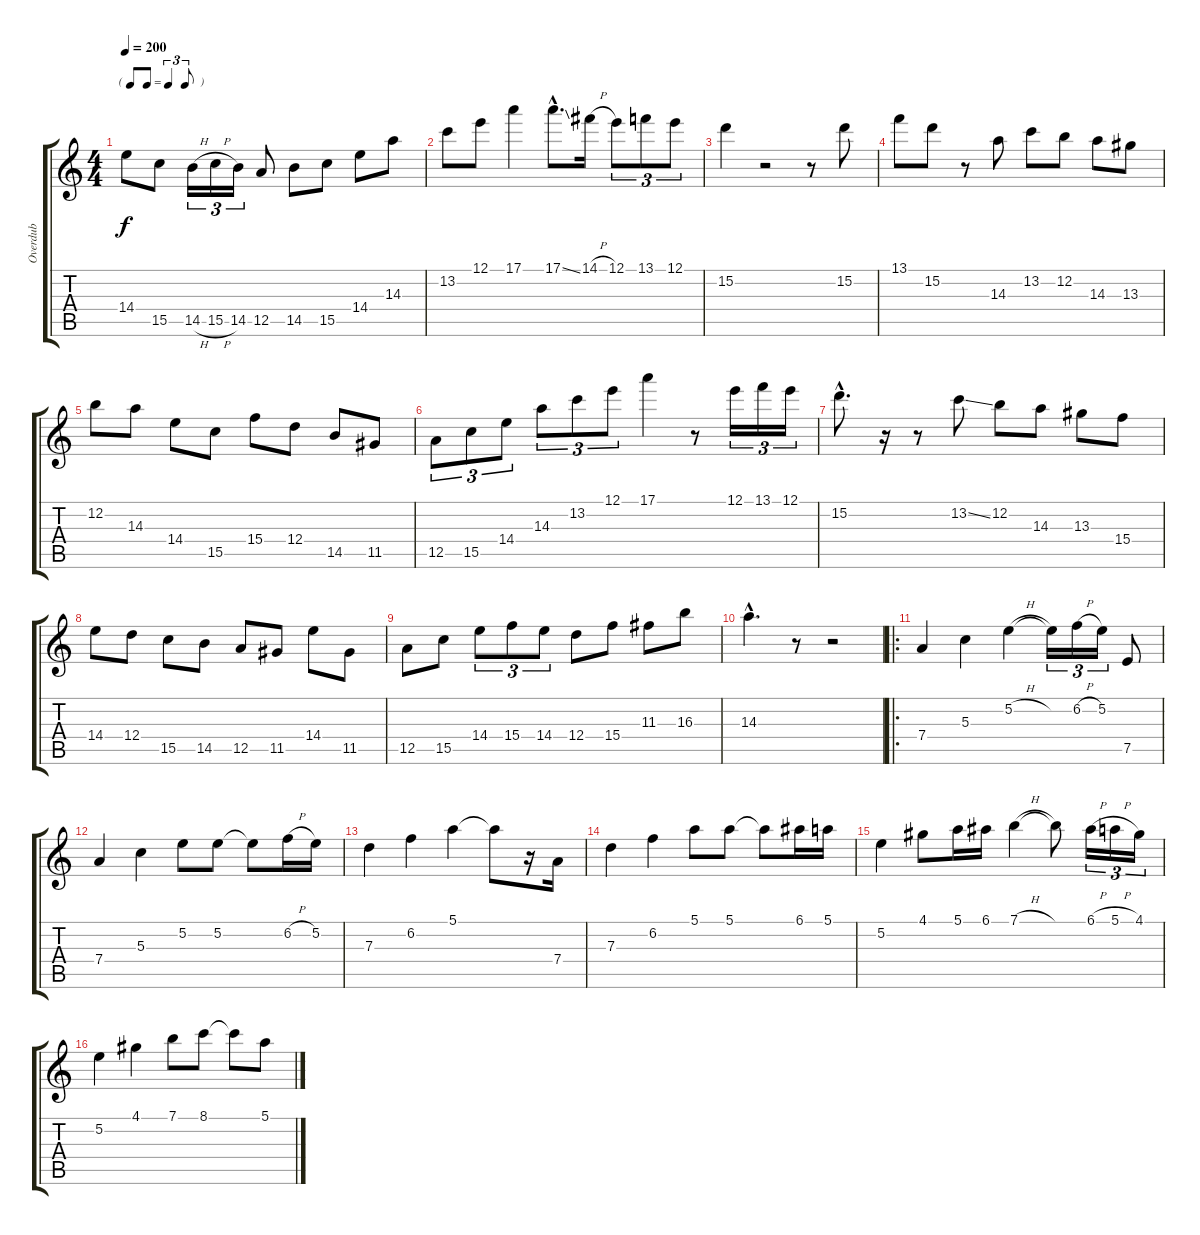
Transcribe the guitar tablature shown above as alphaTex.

\track ("Overdub" "Overdub") {instrument electricbasspick}
\staff {score tabs}
\tuning (E4 B3 G3 D3 A2 E2) {hide}
\ts (4 4)
\tf triplet8th
\tempo 200
\clef g2
\ks c
14.4.8{dy f} 15.5.8 14.5{h}.16{tu (3 2)} 15.5{h}.16{tu (3 2)} 14.5.16{tu (3 2)} 12.5.8 14.5.8 15.5.8 14.4.8 14.3.8 |
13.2.8 12.1.8 17.1.4 17.1{ss hac}.8{d} 14.1{h}.16 12.1.8{tu (3 2)} 13.1.8{tu (3 2)} 12.1.8{tu (3 2)} |
15.2.4 r.2 r.8 15.2.8 |
13.1.8 15.2.8 r.8 14.3.8 13.2.8 12.2.8 14.3.8 13.3.8 |
12.2.8 14.3.8 14.4.8 15.5.8 15.4.8 12.4.8 14.5.8 11.5.8 |
12.5.8{tu (3 2)} 15.5.8{tu (3 2)} 14.4.8{tu (3 2)} 14.3.8{tu (3 2)} 13.2.8{tu (3 2)} 12.1.8{tu (3 2)} 17.1.4 r.8 12.1.16{tu (3 2)} 13.1.16{tu (3 2)} 12.1.16{tu (3 2)} |
15.2{hac}.8{d} r.16 r.8 13.2{ss}.8 12.2.8 14.3.8 13.3.8 15.4.8 |
14.4.8 12.4.8 15.5.8 14.5.8 12.5.8 11.5.8 14.4.8 11.5.8 |
12.5.8 15.5.8 14.4.8{tu (3 2)} 15.4.8{tu (3 2)} 14.4.8{tu (3 2)} 12.4.8 15.4.8 11.3.8 16.3.8 |
14.3{hac}.4{d} r.8 r.2 |
\ro
7.4.4 5.3.4 5.2{h}.4 5.2{t}.16{tu (3 2)} 6.2{h}.16{tu (3 2)} 5.2.16{tu (3 2)} 7.5.8 |
7.4.4 5.3.4 5.2.8 5.2.8 5.2{t}.8 6.2{h}.16 5.2.16 |
7.3.4 6.2.4 5.1.4 5.1{t}.8 r.16 7.4.16 |
7.3.4 6.2.4 5.1.8 5.1.8 5.1{t}.8 6.1.16 5.1.16 |
5.2.4 4.1.8 5.1.16 6.1.16 7.1{h}.4 7.1{t}.8 6.1{h}.16{tu (3 2)} 5.1{h}.16{tu (3 2)} 4.1.16{tu (3 2)} |
5.2.4 4.1.4 7.1.8 8.1.8 8.1{t}.8 5.1.8
